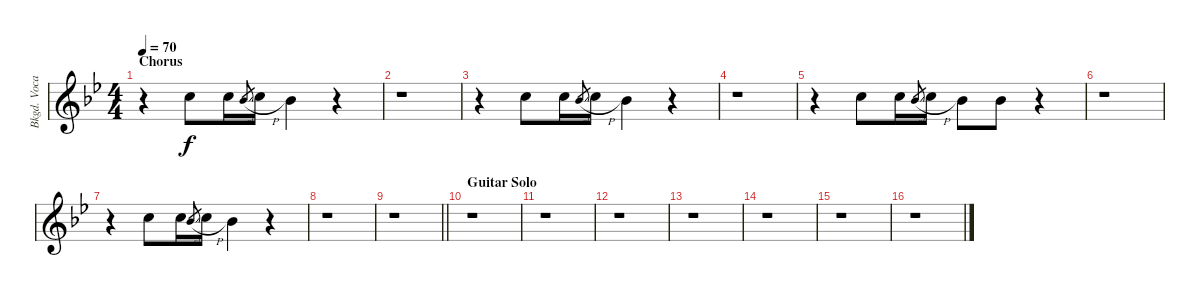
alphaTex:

\track ("Bkgd. Vocal 1" "Bkgd. Voca") {instrument lead6voice}
\staff {score}
\tuning (E4 B3 G3 D3 A2 E2) {hide}
\ts (4 4)
\section ("" "Chorus")
\tempo 70
\clef g2
\ks gminor
r.4{dy f} 8.1.8 8.1.16 6.1{sl}.8{gr} 8.1{h}.16 6.1.4 r.4 |
r.1 |
r.4 8.1.8 8.1.16 6.1{sl}.8{gr} 8.1{h}.16 6.1.4 r.4 |
r.1 |
r.4 8.1.8 8.1.16 6.1{sl}.8{gr} 8.1{h}.16 6.1.8 6.1.8 r.4 |
r.1 |
r.4 8.1.8 8.1.16 6.1{sl}.8{gr} 8.1{h}.16 6.1.4 r.4 |
r.1 |
\barLineRight lightlight
r.1 |
\section ("" "Guitar Solo")
r.1 |
r.1 |
r.1 |
r.1 |
r.1 |
r.1 |
r.1
